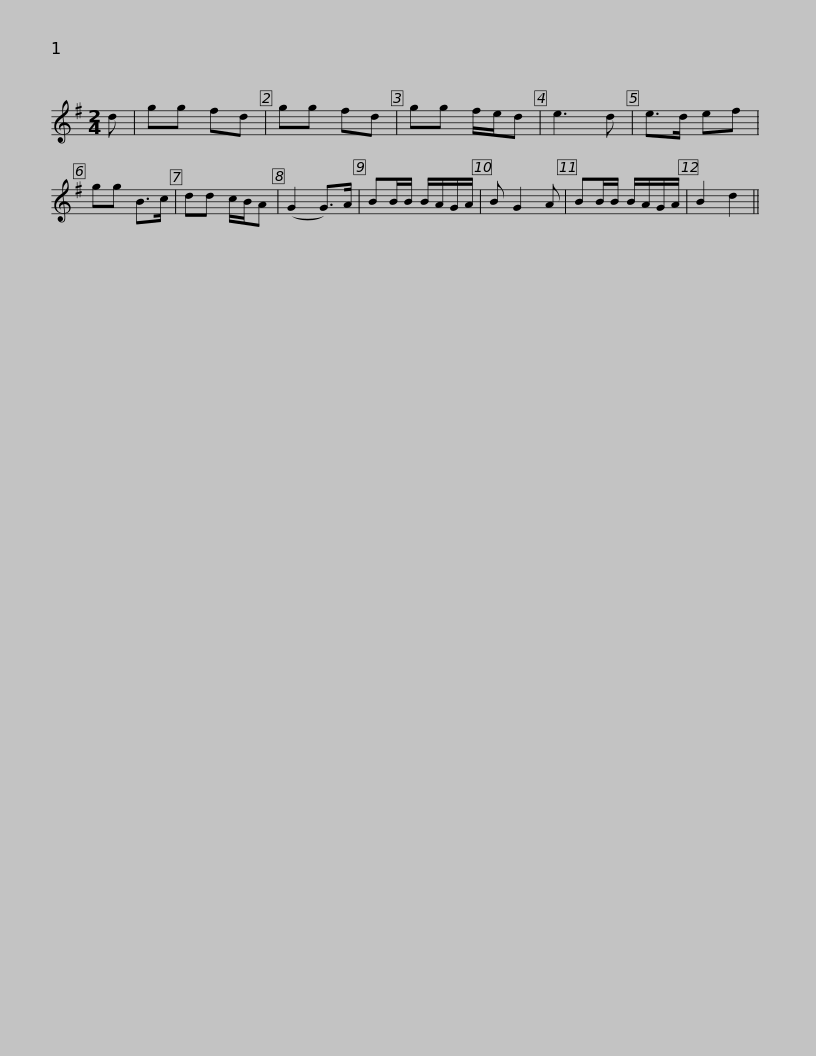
X:1
L:1/8
M:2/4
I:linebreak $
K:G
V:1 treble
V:1
 d | gg fd | gg fd | gg f/e/d | e3 d | %5
 e>d ef | gg B>c | dd c/B/A | (G2 G>)A | BB/B/ B/A/G/A/ | %10
 B G2 A |$ BB/B/ B/A/G/A/ | B2 d2 || %13
